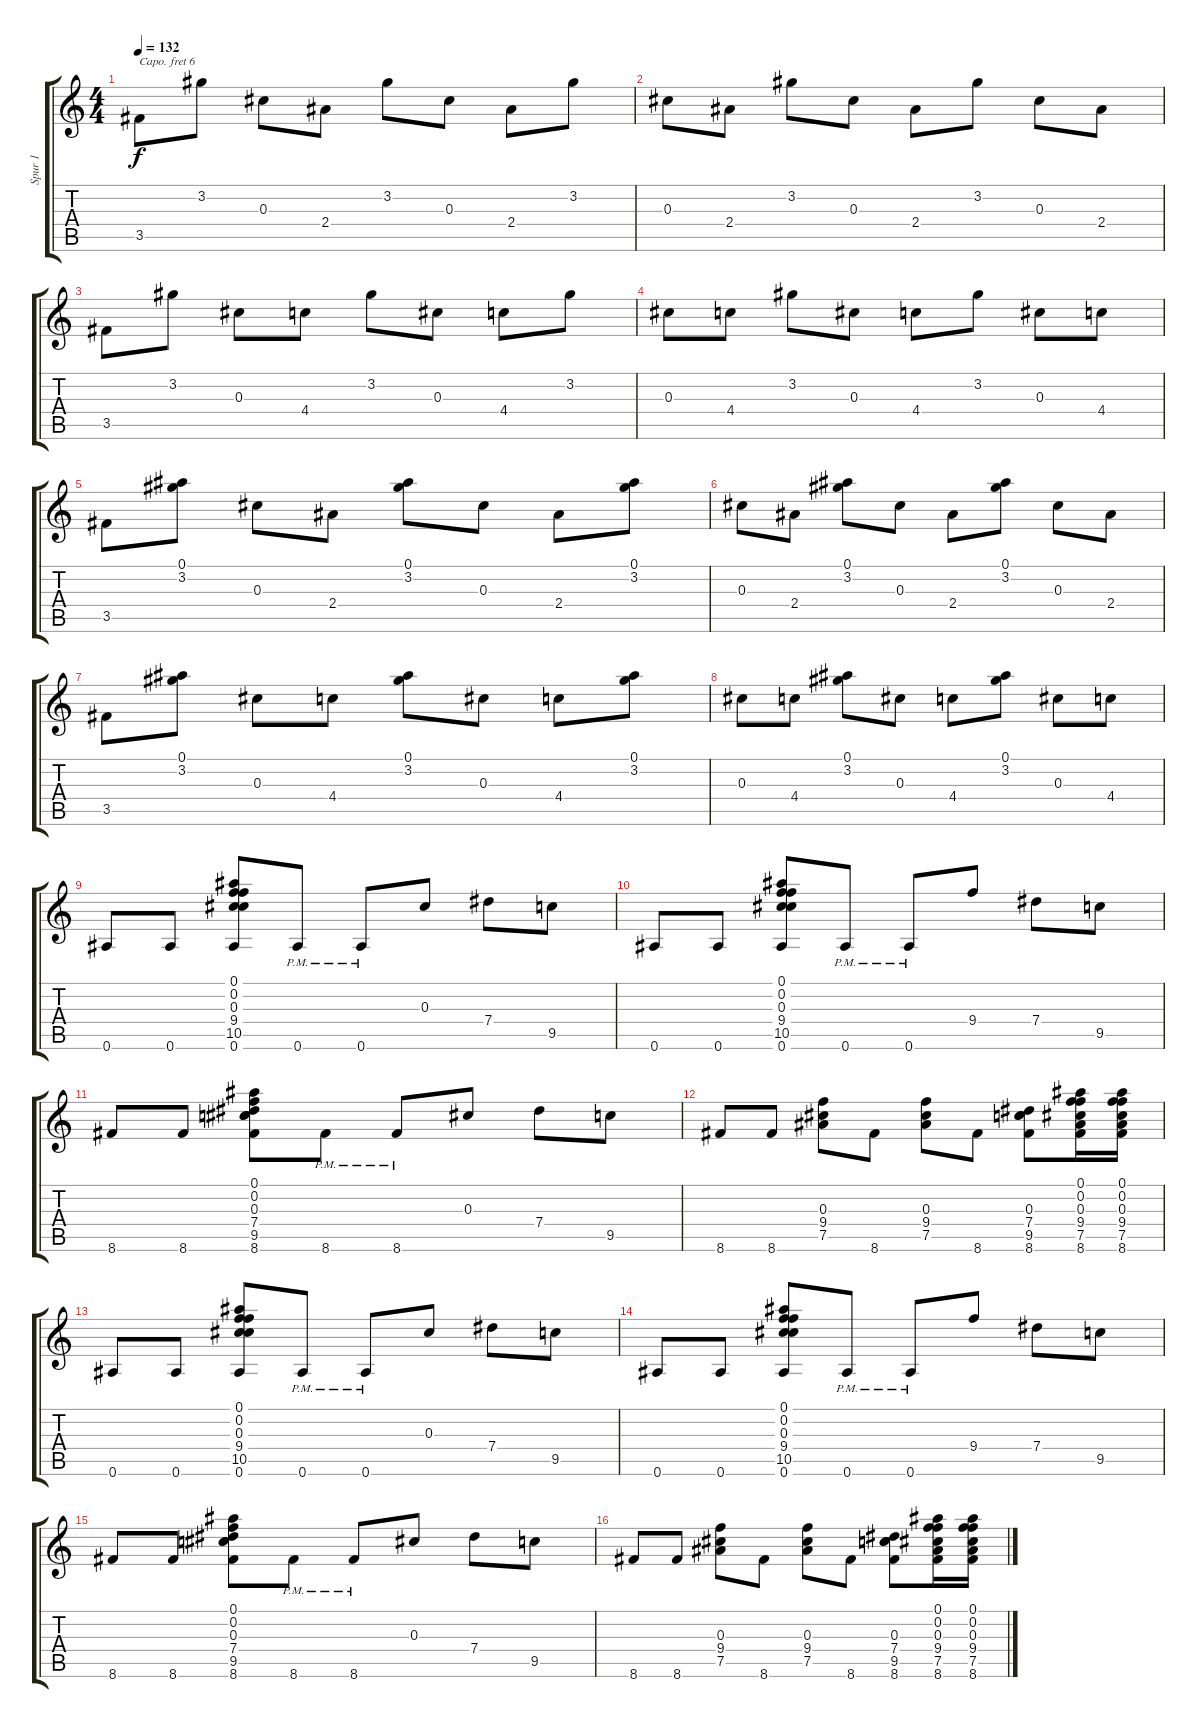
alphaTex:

\track ("Spur 1" "Spur 1") {instrument acousticguitarnylon}
\staff {score tabs}
\capo 6
\tuning (E4 B3 G3 D3 A2 E2) {hide}
\ts (4 4)
\tempo 132
\clef g2
\ks c
3.5.8{dy f} 3.2.8 0.3.8 2.4.8 3.2.8 0.3.8 2.4.8 3.2.8 |
0.3.8 2.4.8 3.2.8 0.3.8 2.4.8 3.2.8 0.3.8 2.4.8 |
3.5.8 3.2.8 0.3.8 4.4.8 3.2.8 0.3.8 4.4.8 3.2.8 |
0.3.8 4.4.8 3.2.8 0.3.8 4.4.8 3.2.8 0.3.8 4.4.8 |
3.5.8 (0.1 3.2).8 0.3.8 2.4.8 (0.1 3.2).8 0.3.8 2.4.8 (0.1 3.2).8 |
0.3.8 2.4.8 (0.1 3.2).8 0.3.8 2.4.8 (0.1 3.2).8 0.3.8 2.4.8 |
3.5.8 (0.1 3.2).8 0.3.8 4.4.8 (0.1 3.2).8 0.3.8 4.4.8 (0.1 3.2).8 |
0.3.8 4.4.8 (0.1 3.2).8 0.3.8 4.4.8 (0.1 3.2).8 0.3.8 4.4.8 |
0.6.8 0.6.8 (0.1 0.2 0.3 9.4 10.5 0.6).8 0.6{pm}.8 0.6{pm}.8 0.3.8 7.4.8 9.5.8 |
0.6.8 0.6.8 (0.1 0.2 0.3 9.4 10.5 0.6).8 0.6{pm}.8 0.6{pm}.8 9.4.8 7.4.8 9.5.8 |
8.6.8 8.6.8 (0.1 0.2 0.3 7.4 9.5 8.6).8 8.6{pm}.8 8.6{pm}.8 0.3.8 7.4.8 9.5.8 |
8.6.8 8.6.8 (0.3 9.4 7.5).8 8.6.8 (0.3 9.4 7.5).8 8.6.8 (0.3 7.4 9.5 8.6).8 (0.1 0.2 0.3 9.4 7.5 8.6).16 (0.1 0.2 0.3 9.4 7.5 8.6).16 |
0.6.8 0.6.8 (0.1 0.2 0.3 9.4 10.5 0.6).8 0.6{pm}.8 0.6{pm}.8 0.3.8 7.4.8 9.5.8 |
0.6.8 0.6.8 (0.1 0.2 0.3 9.4 10.5 0.6).8 0.6{pm}.8 0.6{pm}.8 9.4.8 7.4.8 9.5.8 |
8.6.8 8.6.8 (0.1 0.2 0.3 7.4 9.5 8.6).8 8.6{pm}.8 8.6{pm}.8 0.3.8 7.4.8 9.5.8 |
8.6.8 8.6.8 (0.3 9.4 7.5).8 8.6.8 (0.3 9.4 7.5).8 8.6.8 (0.3 7.4 9.5 8.6).8 (0.1 0.2 0.3 9.4 7.5 8.6).16 (0.1 0.2 0.3 9.4 7.5 8.6).16
